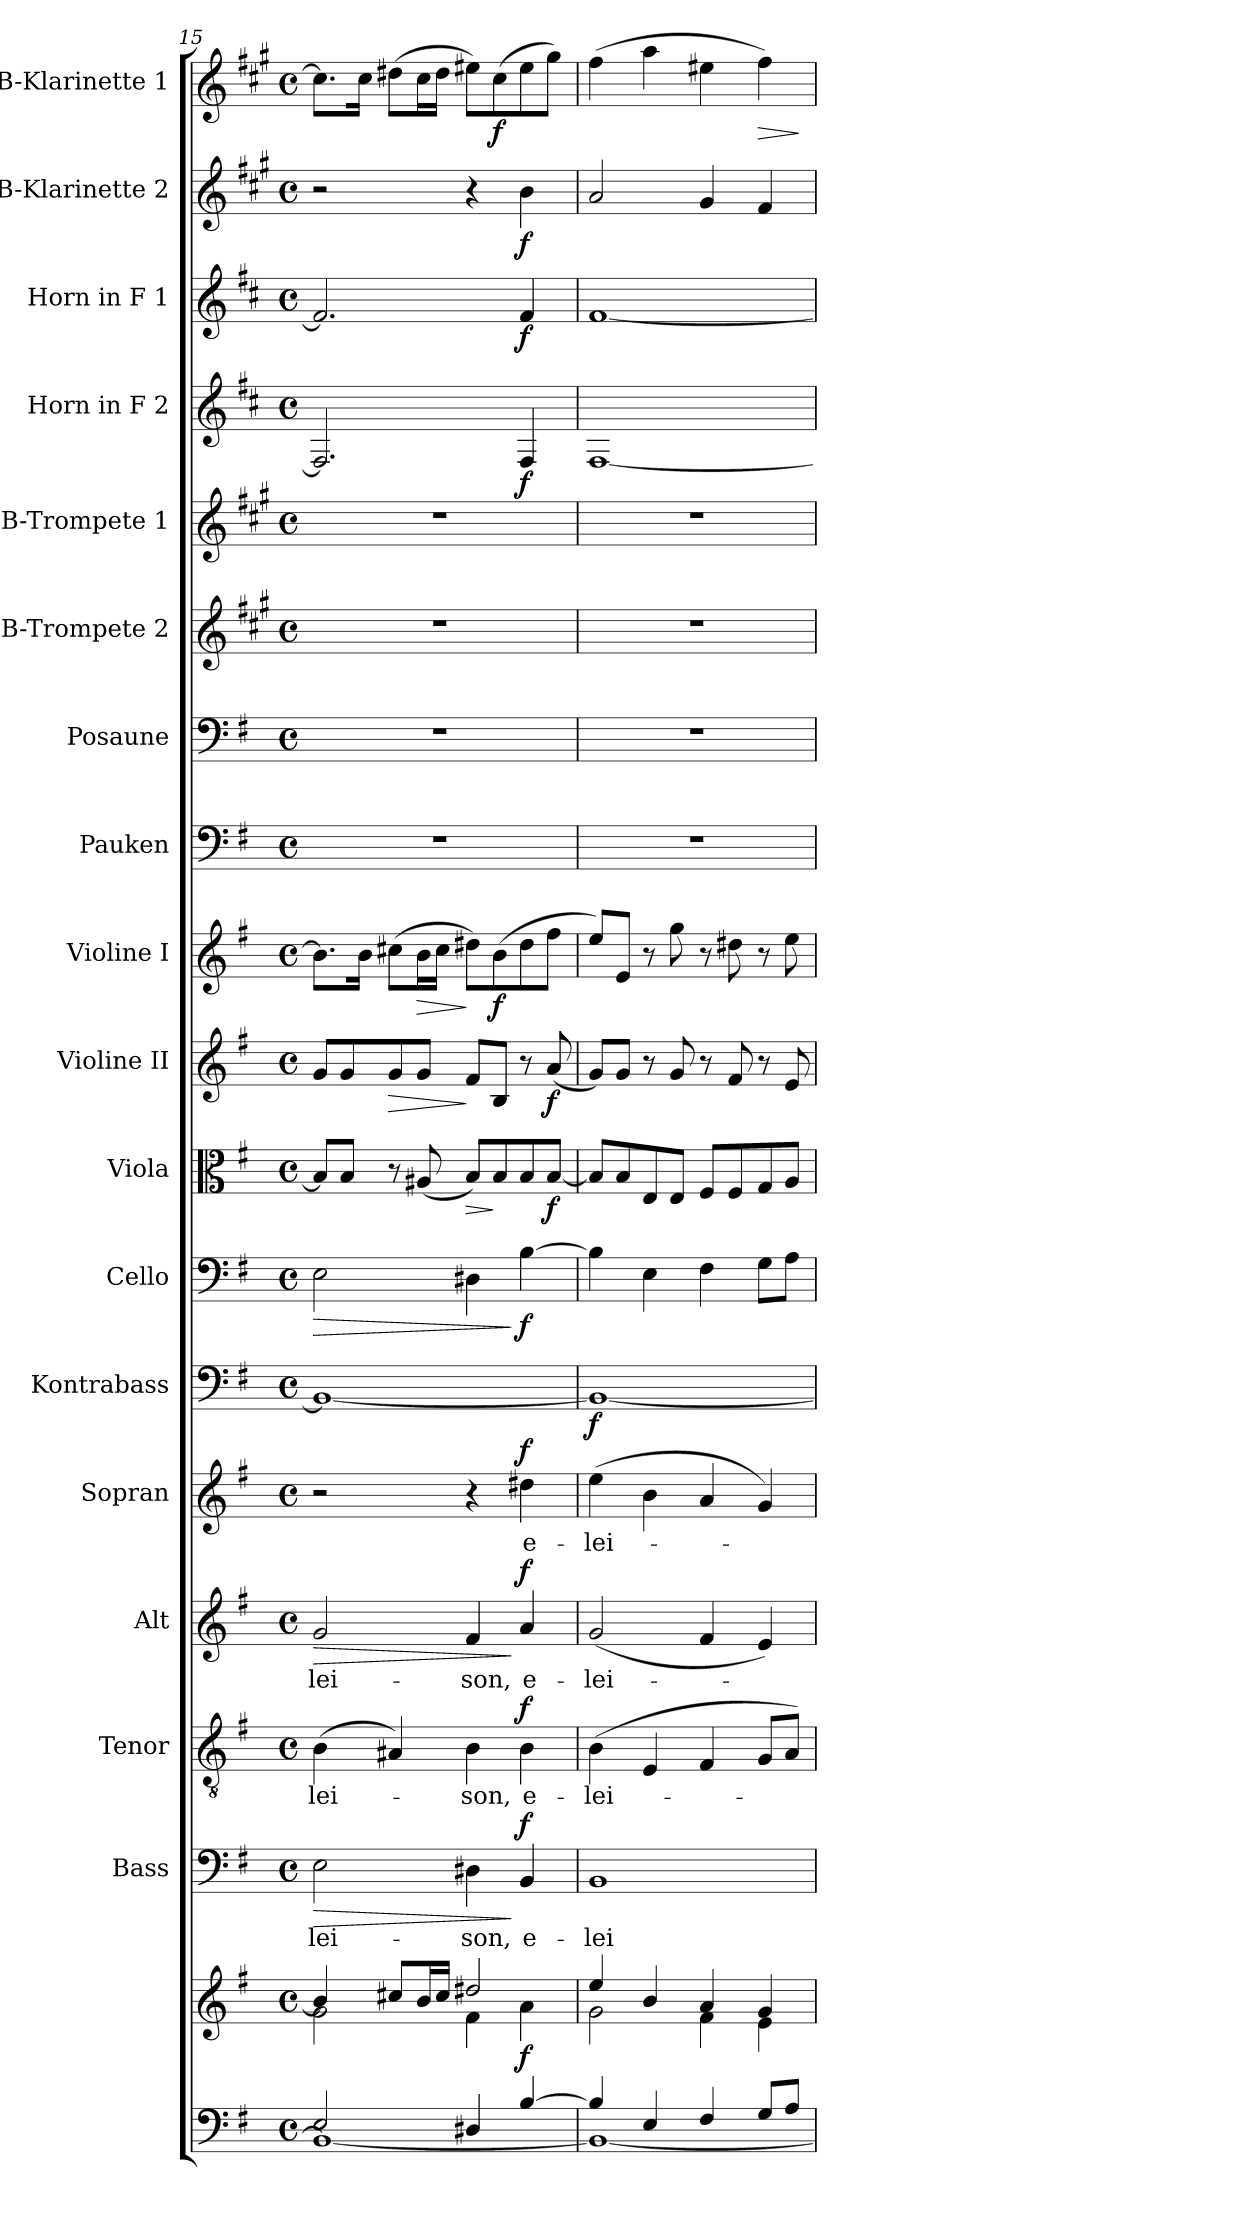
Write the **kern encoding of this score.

**kern	**kern	**dynam	**kern	**text	**dynam	**kern	**text	**dynam	**kern	**text	**dynam	**kern	**text	**dynam	**kern	**dynam	**kern	**dynam	**kern	**dynam	**kern	**dynam	**kern	**dynam	**kern	**kern	**kern	**kern	**kern	**dynam	**kern	**dynam	**kern	**dynam	**kern	**dynam
*part18	*part18	*part18	*part17	*part17	*part17	*part16	*part16	*part16	*part15	*part15	*part15	*part14	*part14	*part14	*part13	*part13	*part12	*part12	*part11	*part11	*part10	*part10	*part9	*part9	*part8	*part7	*part6	*part5	*part4	*part4	*part3	*part3	*part2	*part2	*part1	*part1
*staff19	*staff18	*staff18/19	*staff17	*staff17	*staff17	*staff16	*staff16	*staff16	*staff15	*staff15	*staff15	*staff14	*staff14	*staff14	*staff13	*staff13	*staff12	*staff12	*staff11	*staff11	*staff10	*staff10	*staff9	*staff9	*staff8	*staff7	*staff6	*staff5	*staff4	*staff4	*staff3	*staff3	*staff2	*staff2	*staff1	*staff1
*	*	*	*I"Bass	*	*	*I"Tenor	*	*	*I"Alt	*	*	*I"Sopran	*	*	*I"Kontrabass	*	*I"Cello	*	*I"Viola	*	*I"Violine II	*	*I"Violine I	*	*I"Pauken	*I"Posaune	*I"B-Trompete 2	*I"B-Trompete 1	*I"Horn in F 2	*	*I"Horn in F 1	*	*I"B-Klarinette 2	*	*I"B-Klarinette 1	*
*	*	*	*I'B.	*	*	*I'T.	*	*	*I'A.	*	*	*I'S.	*	*	*I'Kb.	*	*	*	*I'Vla.	*	*I'Vl. II	*	*I'Vl. I	*	*I'Pk.	*I'Pos.	*I'B Trp. 2	*I'B Trp. 1	*	*	*	*	*I'B Kl. 2	*	*I'B Kl. 1	*
!!LO:PB:g=z
*clefF4	*clefG2	*	*clefF4	*	*	*clefGv2	*	*	*clefG2	*	*	*clefG2	*	*	*clefF4	*	*clefF4	*	*clefC3	*	*clefG2	*	*clefG2	*	*clefF4	*clefF4	*clefG2	*clefG2	*clefG2	*	*clefG2	*	*clefG2	*	*clefG2	*
*	*	*	*	*	*	*	*	*	*	*	*	*	*	*	*ITrd7c12	*	*	*	*	*	*	*	*	*	*	*	*ITrd1c2	*ITrd1c2	*ITrd4c7	*	*ITrd4c7	*	*ITrd1c2	*	*ITrd1c2	*
*k[f#]	*k[f#]	*	*k[f#]	*	*	*k[f#]	*	*	*k[f#]	*	*	*k[f#]	*	*	*k[f#]	*	*k[f#]	*	*k[f#]	*	*k[f#]	*	*k[f#]	*	*k[f#]	*k[f#]	*k[f#]	*k[f#]	*k[f#]	*	*k[f#]	*	*k[f#]	*	*k[f#]	*
*G:	*G:	*	*G:	*	*	*G:	*	*	*G:	*	*	*G:	*	*	*G:	*	*G:	*	*G:	*	*G:	*	*G:	*	*G:	*G:	*G:	*G:	*G:	*	*G:	*	*G:	*	*G:	*
*M4/4	*M4/4	*	*M4/4	*	*	*M4/4	*	*	*M4/4	*	*	*M4/4	*	*	*M4/4	*	*M4/4	*	*M4/4	*	*M4/4	*	*M4/4	*	*M4/4	*M4/4	*M4/4	*M4/4	*M4/4	*	*M4/4	*	*M4/4	*	*M4/4	*
*met(c)	*met(c)	*	*met(c)	*	*	*met(c)	*	*	*met(c)	*	*	*met(c)	*	*	*met(c)	*	*met(c)	*	*met(c)	*	*met(c)	*	*met(c)	*	*met(c)	*met(c)	*met(c)	*met(c)	*met(c)	*	*met(c)	*	*met(c)	*	*met(c)	*
=15	=15	=15	=15	=15	=15	=15	=15	=15	=15	=15	=15	=15	=15	=15	=15	=15	=15	=15	=15	=15	=15	=15	=15	=15	=15	=15	=15	=15	=15	=15	=15	=15	=15	=15	=15	=15
*^	*^	*	*	*	*	*	*	*	*	*	*	*	*	*	*	*	*	*	*	*	*	*	*	*	*	*	*	*	*	*	*	*	*	*	*	*
!	!	!	!	!	!	!LO:LY:b	!LO:HP:b	!	!LO:LY:b	!	!	!LO:LY:b	!LO:HP:b	!	!	!	!	!	!	!LO:HP:b	!	!	!	!	!	!	!	!	!	!	!	!	!	!	!	!	!	!
2E/	1BB_	4b/]	2g\	.	2E\	-lei-	>	(>4B\	-lei-	.	2g/	-lei-	>	2r	.	.	1BBB_	.	2E\	>	8B/L]	.	8g/L	.	8.b\L]	.	1r	1r	1r	1r	2.BB/]	.	2.B/]	.	2r	.	8.b\L]	.
.	.	.	.	.	.	.	.	.	.	.	.	.	.	.	.	.	.	.	.	.	8B/J	.	8g/	.	.	.	.	.	.	.	.	.	.	.	.	.	.	.
.	.	.	.	.	.	.	.	.	.	.	.	.	.	.	.	.	.	.	.	.	.	.	.	.	16b\Jk	.	.	.	.	.	.	.	.	.	.	.	16b\Jk	.
!	!	!	!	!	!	!	!	!	!	!	!	!	!	!	!	!	!	!	!	!	!	!	!	!LO:HP:b	!	!	!	!	!	!	!	!	!	!	!	!	!	!
.	.	8cc#X/L	.	.	.	.	.	4A#X/)	.	.	.	.	.	.	.	.	.	.	.	.	8r	.	8g/	>	(>8cc#X\L	.	.	.	.	.	.	.	.	.	.	.	(>8cc#X\L	.
!	!	!	!	!	!	!	!	!	!	!	!	!	!	!	!	!	!	!	!	!	!	!	!	!	!	!LO:HP:b	!	!	!	!	!	!	!	!	!	!	!	!
.	.	16b/L	.	.	.	.	.	.	.	.	.	.	.	.	.	.	.	.	.	.	(<8A#X/	.	8g/J	.	16b\L	>	.	.	.	.	.	.	.	.	.	.	16b\L	.
.	.	16cc#/JJ	.	.	.	.	.	.	.	.	.	.	.	.	.	.	.	.	.	.	.	.	.	.	16cc#\JJ	.	.	.	.	.	.	.	.	.	.	.	16cc#\JJ	.
!	!	!	!	!	!	!LO:LY:b	!	!	!LO:LY:b	!	!	!LO:LY:b	!	!	!	!	!	!	!	!	!	!LO:HP:b	!	!	!	!	!	!	!	!	!	!	!	!	!	!	!	!
4D#X/	.	2dd#X/	4f#\	.	4D#X\	-son,	.	4B\	-son,	.	4f#/	-son,	.	4r	.	.	.	.	4D#X\	.	8B/L)	>	8f#/L	]	8dd#X\L)	]	.	.	.	.	.	.	.	.	4r	.	8dd#X\L)	.
!	!	!	!	!	!	!	!	!	!	!	!	!	!	!	!	!	!	!	!	!	!	!	!	!	!	!LO:DY:b	!	!	!	!	!	!	!	!	!	!	!	!LO:DY:b
.	.	.	.	.	.	.	.	.	.	.	.	.	.	.	.	.	.	.	.	.	8B/	]	8B/J	.	(>8b\	f	.	.	.	.	.	.	.	.	.	.	(>8b\	f
!	!	!	!	!LO:DY:a=2	!	!LO:LY:b	!LO:DY:n=1:a	!	!LO:LY:b	!LO:DY:a	!	!LO:LY:b	!LO:DY:n=1:a	!	!LO:LY:b	!LO:DY:a	!	!	!	!LO:DY:n=1:b	!	!	!	!	!	!	!	!	!	!	!	!LO:DY:b	!	!LO:DY:b	!	!LO:DY:b	!	!
[>4B/	.	.	4a\	f	4BB/	e-	] f	4B\	e-	f	4a/	e-	] f	4dd#X\	e-	f	.	.	[4B\	] f	8B/	.	8r	.	8dd#\	.	.	.	.	.	4BB/	f	4B/	f	4a\	f	8dd#\	.
!	!	!	!	!	!	!	!	!	!	!	!	!	!	!	!	!	!	!	!	!	!	!LO:DY:b	!	!LO:DY:b	!	!	!	!	!	!	!	!	!	!	!	!	!	!
.	.	.	.	.	.	.	.	.	.	.	.	.	.	.	.	.	.	.	.	.	[8B/J	f	(<8a/	f	8ff#\J	.	.	.	.	.	.	.	.	.	.	.	8ff#\J)	.
=16	=16	=16	=16	=16	=16	=16	=16	=16	=16	=16	=16	=16	=16	=16	=16	=16	=16	=16	=16	=16	=16	=16	=16	=16	=16	=16	=16	=16	=16	=16	=16	=16	=16	=16	=16	=16	=16	=16
!	!	!	!	!	!	!LO:LY:b	!	!	!LO:LY:b	!	!	!LO:LY:b	!	!	!LO:LY:b	!	!	!LO:DY:b	!	!	!	!	!	!	!	!	!	!	!	!	!	!	!	!	!	!	!	!
4B/]	1BB_	4ee/	2g\	.	1BB	-lei-	.	(>4B\	-lei-	.	(<2g/	-lei-	.	(>4ee\	-lei-	.	1BBB_	f	4B\]	.	8B/L]	.	8g/L)	.	8ee/L)	.	1r	1r	1r	1r	[1BB	.	[1B	.	2g/	.	(>4ee\	.
.	.	.	.	.	.	.	.	.	.	.	.	.	.	.	.	.	.	.	.	.	8B/	.	8g/J	.	8e/J	.	.	.	.	.	.	.	.	.	.	.	.	.
4E/	.	4b/	.	.	.	.	.	4E/	.	.	.	.	.	4b\	.	.	.	.	4E\	.	8E/	.	8r	.	8r	.	.	.	.	.	.	.	.	.	.	.	4gg\	.
.	.	.	.	.	.	.	.	.	.	.	.	.	.	.	.	.	.	.	.	.	8E/J	.	8g/	.	8gg\	.	.	.	.	.	.	.	.	.	.	.	.	.
4F#/	.	4a/	4f#\	.	.	.	.	4F#/	.	.	4f#/	.	.	4a/	.	.	.	.	4F#\	.	8F#/L	.	8r	.	8r	.	.	.	.	.	.	.	.	.	4f#/	.	4dd#X\	.
.	.	.	.	.	.	.	.	.	.	.	.	.	.	.	.	.	.	.	.	.	8F#/	.	8f#/	.	8dd#X\	.	.	.	.	.	.	.	.	.	.	.	.	.
!	!	!	!	!	!	!	!	!	!	!	!	!	!	!	!	!	!	!	!	!	!	!	!	!	!	!	!	!	!	!	!	!	!	!	!	!	!	!LO:HP:b
8G/L	.	4g/	4e\	.	.	.	.	8G/L	.	.	4e/)	.	.	4g/)	.	.	.	.	8G\L	.	8G/	.	8r	.	8r	.	.	.	.	.	.	.	.	.	4e/	.	4ee\)	>
8A/J	.	.	.	.	.	.	.	8A/J)	.	.	.	.	.	.	.	.	.	.	8A\J	.	8A/J	.	8e/	.	8ee\	.	.	.	.	.	.	.	.	.	.	.	.	.
*v	*v	*	*	*	*	*	*	*	*	*	*	*	*	*	*	*	*	*	*	*	*	*	*	*	*	*	*	*	*	*	*	*	*	*	*	*	*	*
*	*v	*v	*	*	*	*	*	*	*	*	*	*	*	*	*	*	*	*	*	*	*	*	*	*	*	*	*	*	*	*	*	*	*	*	*	*	*
.	.	.	.	.	.	.	.	.	.	.	.	.	.	.	.	.	.	.	.	.	.	.	.	.	.	.	.	.	.	.	.	.	.	.	.	]
=	=	=	=	=	=	=	=	=	=	=	=	=	=	=	=	=	=	=	=	=	=	=	=	=	=	=	=	=	=	=	=	=	=	=	=	=
*-	*-	*-	*-	*-	*-	*-	*-	*-	*-	*-	*-	*-	*-	*-	*-	*-	*-	*-	*-	*-	*-	*-	*-	*-	*-	*-	*-	*-	*-	*-	*-	*-	*-	*-	*-	*-
